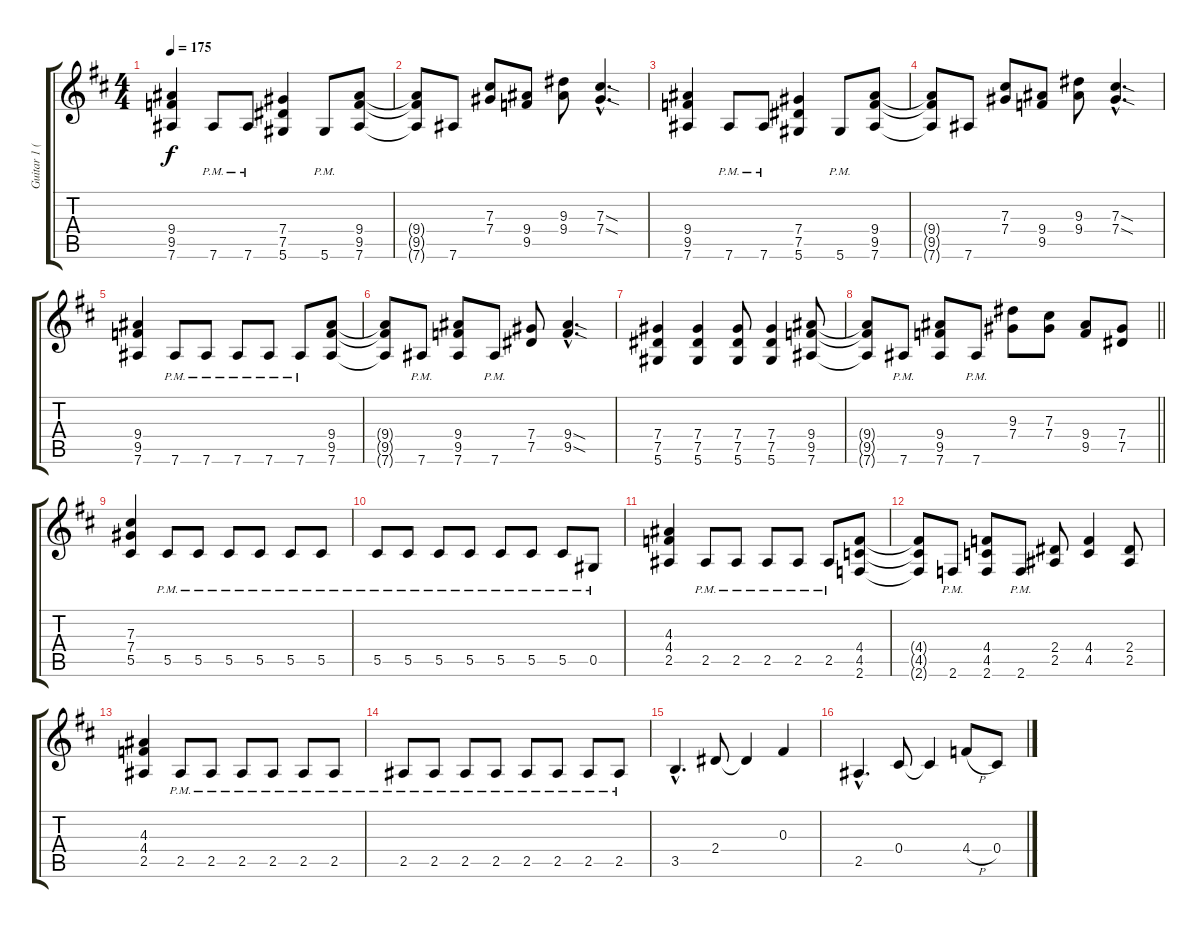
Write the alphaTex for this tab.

\track ("Guitar 1 (SheJa)" "Guitar 1 (") {instrument distortionguitar}
\staff {score tabs}
\tuning (Eb4 Bb3 Gb3 Db3 Ab2 Eb2) {hide}
\ts (4 4)
\tempo 175
\clef g2
\ks d
(9.4 9.5 7.6).4{dy f} 7.6{pm}.8 7.6{pm}.8 (7.4 7.5 5.6).4 5.6{pm}.8 (9.4 9.5 7.6).8 |
(9.4{t} 9.5{t} 7.6{t}).8 7.6.8 (7.3 7.4).8 (9.4 9.5).8 (9.3 9.4).8 (7.3{sod hac} 7.4{sod hac}).4{d} |
(9.4 9.5 7.6).4 7.6{pm}.8 7.6{pm}.8 (7.4 7.5 5.6).4 5.6{pm}.8 (9.4 9.5 7.6).8 |
(9.4{t} 9.5{t} 7.6{t}).8 7.6.8 (7.3 7.4).8 (9.4 9.5).8 (9.3 9.4).8 (7.3{sod hac} 7.4{sod hac}).4{d} |
(9.4 9.5 7.6).4 7.6{pm}.8 7.6{pm}.8 7.6{pm}.8 7.6{pm}.8 7.6{pm}.8 (9.4 9.5 7.6).8 |
(9.4{t} 9.5{t} 7.6{t}).8 7.6{pm}.8 (9.4 9.5 7.6).8 7.6{pm}.8 (7.4 7.5).8 (9.4{sod hac} 9.5{sod hac}).4{d} |
(7.4 7.5 5.6).4 (7.4 7.5 5.6).4 (7.4 7.5 5.6).8 (7.4 7.5 5.6).4 (9.4 9.5 7.6).8 |
\barLineRight lightlight
(9.4{t} 9.5{t} 7.6{t}).8 7.6{pm}.8 (9.4 9.5 7.6).8 7.6{pm}.8 (9.3 7.4).8 (7.3 7.4).8 (9.4 9.5).8 (7.4 7.5).8 |
(7.3 7.4 5.5).4 5.5{pm}.8 5.5{pm}.8 5.5{pm}.8 5.5{pm}.8 5.5{pm}.8 5.5{pm}.8 |
5.5{pm}.8 5.5{pm}.8 5.5{pm}.8 5.5{pm}.8 5.5{pm}.8 5.5{pm}.8 5.5{pm}.8 0.5{pm}.8 |
(4.3 4.4 2.5).4 2.5{pm}.8 2.5{pm}.8 2.5{pm}.8 2.5{pm}.8 2.5{pm}.8 (4.4 4.5 2.6).8 |
(4.4{t} 4.5{t} 2.6{t}).8 2.6{pm}.8 (4.4 4.5 2.6).8 2.6{pm}.8 (2.4 2.5).8 (4.4 4.5).4 (2.4 2.5).8 |
(4.3 4.4 2.5).4 2.5{pm}.8 2.5{pm}.8 2.5{pm}.8 2.5{pm}.8 2.5{pm}.8 2.5{pm}.8 |
2.5{pm}.8 2.5{pm}.8 2.5{pm}.8 2.5{pm}.8 2.5{pm}.8 2.5{pm}.8 2.5{pm}.8 2.5{pm}.8 |
3.5{hac}.4{d} 2.4.8 2.4{t}.4 0.3.4 |
2.5{hac}.4{d} 0.4.8 0.4{t}.4 4.4{h}.8 0.4.8
